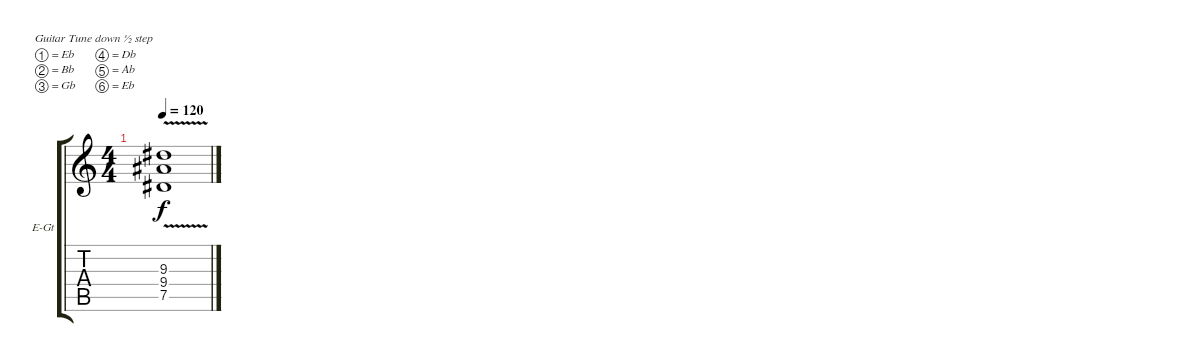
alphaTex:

\bracketExtendMode groupsimilarinstruments
\firstSystemTrackNameOrientation horizontal
\otherSystemsTrackNameOrientation horizontal
\track ("Electric Guitar2" "E-Gt") {instrument distortionguitar}
\staff {score tabs}
\tuning (Eb4 Bb3 Gb3 Db3 Ab2 Eb2)
\ts (4 4)
\tempo 120
\clef g2
\ks c
(9.3{v} 9.4 7.5).1{dy f}
